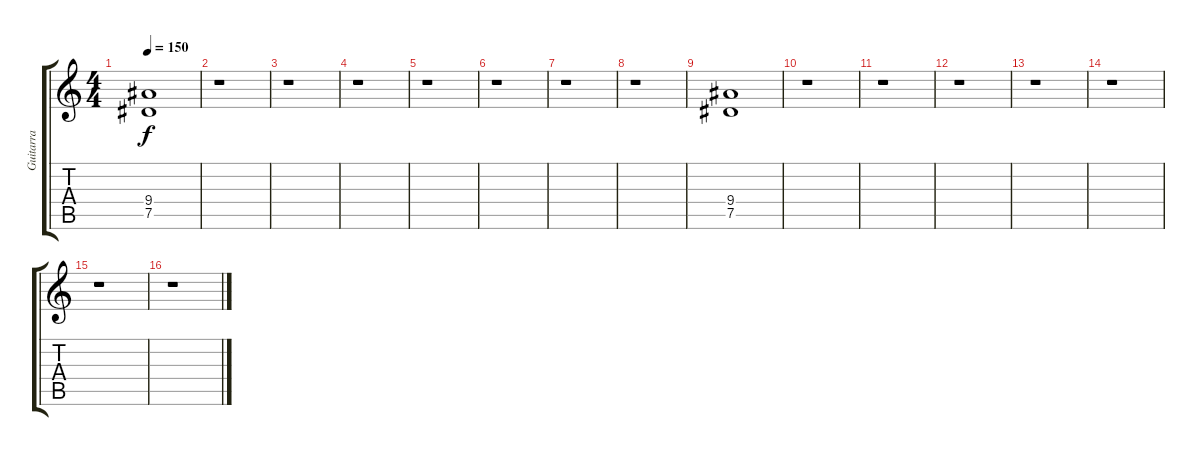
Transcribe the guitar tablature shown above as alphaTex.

\track ("Guitarra" "Guitarra") {instrument distortionguitar}
\staff {score tabs}
\tuning (Eb4 Bb3 Gb3 Db3 Ab2 Eb2) {hide}
\ts (4 4)
\tempo 150
\clef g2
\ks c
(9.4 7.5).1{dy f} |
r.1 |
r.1 |
r.1 |
r.1 |
r.1 |
r.1 |
r.1 |
(9.4 7.5).1 |
r.1 |
r.1 |
r.1 |
r.1 |
r.1 |
r.1 |
r.1
